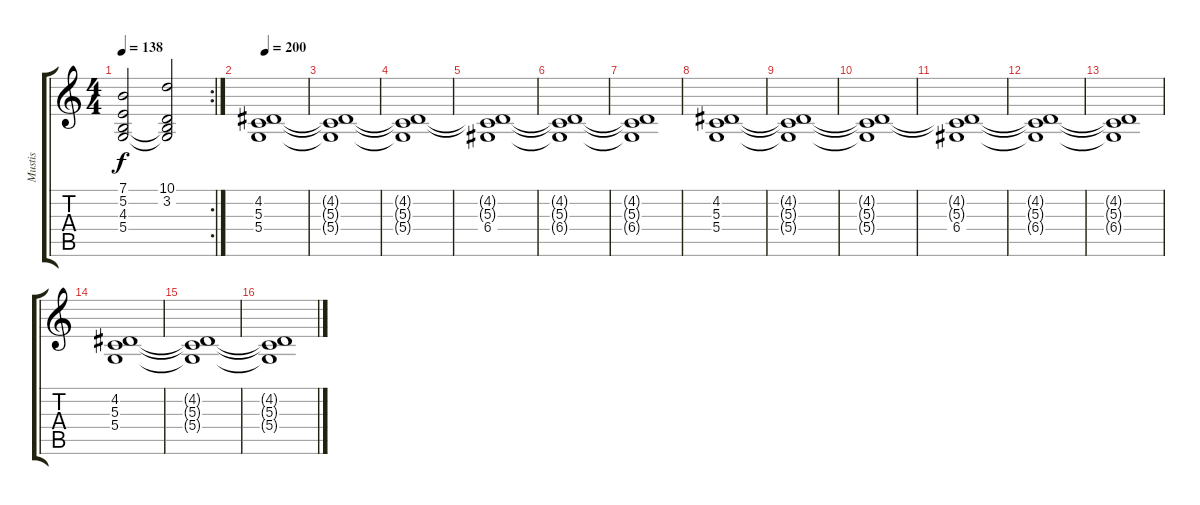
\track ("Mustis" "Mustis") {instrument stringensemble1}
\staff {score tabs}
\tuning (E4 B3 G3 D3 A2 E2) {hide}
\rc 2
\ts (4 4)
\tempo 138
\clef g2
\ks c
(7.1 5.2 4.3 5.4).2{dy f} (10.1 3.2 4.3{t} 5.4{t}).2 |
\tempo 200
(4.2 5.3 5.4).1 |
(4.2{t} 5.3{t} 5.4{t}).1 |
(4.2{t} 5.3{t} 5.4{t}).1 |
(4.2{t} 5.3{t} 6.4).1 |
(4.2{t} 5.3{t} 6.4{t}).1 |
(4.2{t} 5.3{t} 6.4{t}).1 |
(4.2 5.3 5.4).1 |
(4.2{t} 5.3{t} 5.4{t}).1 |
(4.2{t} 5.3{t} 5.4{t}).1 |
(4.2{t} 5.3{t} 6.4).1 |
(4.2{t} 5.3{t} 6.4{t}).1 |
(4.2{t} 5.3{t} 6.4{t}).1 |
(4.2 5.3 5.4).1 |
(4.2{t} 5.3{t} 5.4{t}).1 |
(4.2{t} 5.3{t} 5.4{t}).1
